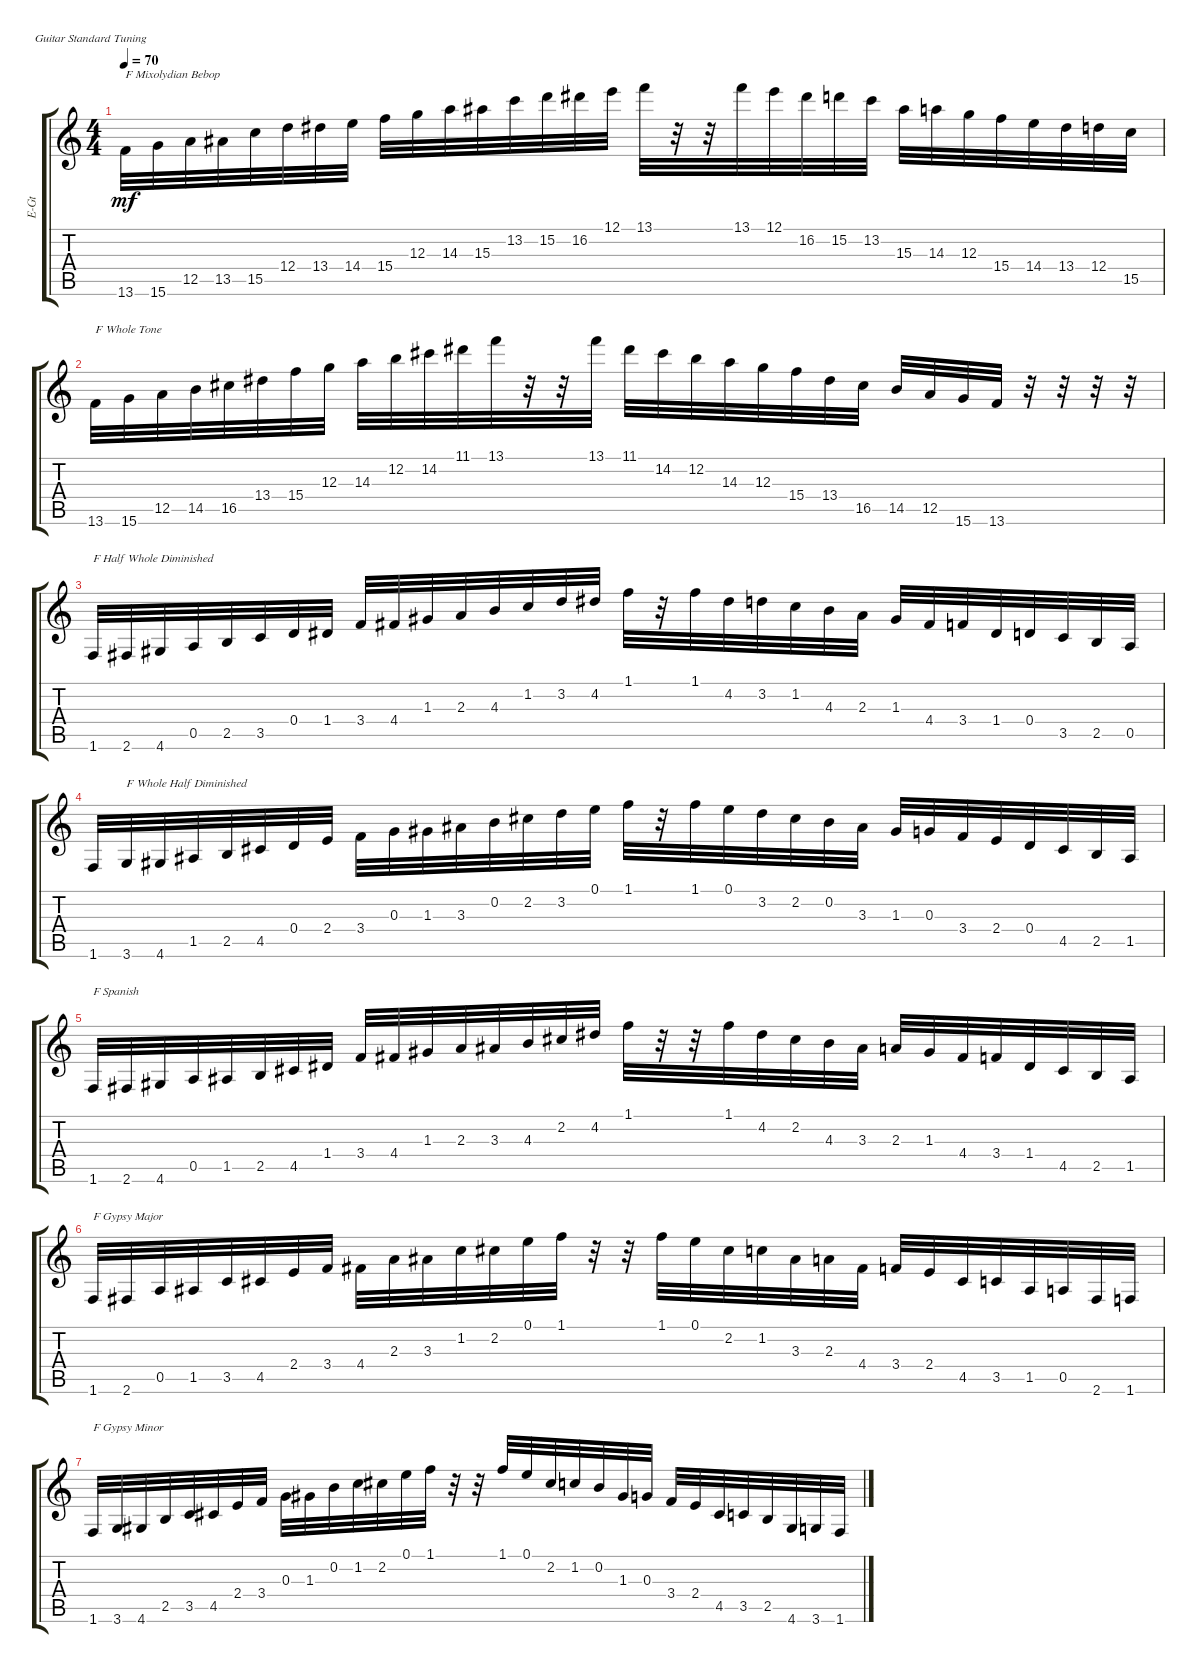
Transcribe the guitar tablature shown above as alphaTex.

\defaultSystemsLayout 4
\bracketExtendMode groupsimilarinstruments
\otherSystemsTrackNameOrientation horizontal
\track ("Electric Guitar" "E-Gt") {instrument overdrivenguitar}
\staff {score tabs}
\tuning (E4 B3 G3 D3 A2 E2)
\ts (4 4)
\tempo 70
\clef g2
\ks c
13.6.32{txt "F Mixolydian Bebop" dy mf beam Down} 15.6.32{beam Down} 12.5.32{beam Down} 13.5{acc #}.32{beam Down} 15.5.32{beam Down} 12.4.32{beam Down} 13.4{acc #}.32{beam Down} 14.4.32{beam Down} 15.4.32{beam Down} 12.3.32{beam Down} 14.3.32{beam Down} 15.3{acc #}.32{beam Down} 13.2.32{beam Down} 15.2.32{beam Down} 16.2{acc #}.32{beam Down} 12.1.32{beam Down} 13.1.32{beam Down} r.32{beam Down} r.32{beam Down} 13.1.32{beam Down} 12.1.32{beam Down} 16.2{acc #}.32{beam Down} 15.2.32{beam Down} 13.2.32{beam Down} 15.3{acc #}.32{beam Down} 14.3.32{beam Down} 12.3.32{beam Down} 15.4.32{beam Down} 14.4.32{beam Down} 13.4{acc #}.32{beam Down} 12.4.32{beam Down} 15.5.32{beam Down} |
13.6.32{txt "F Whole Tone" beam Down} 15.6.32{beam Down} 12.5.32{beam Down} 14.5.32{beam Down} 16.5{acc #}.32{beam Down} 13.4{acc #}.32{beam Down} 15.4.32{beam Down} 12.3.32{beam Down} 14.3.32{beam Down} 12.2.32{beam Down} 14.2{acc #}.32{beam Down} 11.1{acc #}.32{beam Down} 13.1.32{beam Down} r.32{beam Down} r.32{beam Down} 13.1.32{beam Down} 11.1{acc #}.32{beam Down} 14.2{acc #}.32{beam Down} 12.2.32{beam Down} 14.3.32{beam Down} 12.3.32{beam Down} 15.4.32{beam Down} 13.4{acc #}.32{beam Down} 16.5{acc #}.32{beam Down} 14.5.32{beam Up} 12.5.32{beam Up} 15.6.32{beam Up} 13.6.32{beam Up} r.32{beam Down} r.32{beam Down} r.32{beam Down} r.32{beam Down} |
1.6.32{txt "F Half Whole Diminished" beam Up} 2.6{acc #}.32{beam Up} 4.6{acc #}.32{beam Up} 0.5.32{beam Up} 2.5.32{beam Up} 3.5.32{beam Up} 0.4.32{beam Up} 1.4{acc #}.32{beam Up} 3.4.32{beam Up} 4.4{acc #}.32{beam Up} 1.3{acc #}.32{beam Up} 2.3.32{beam Up} 4.3.32{beam Up} 1.2.32{beam Up} 3.2.32{beam Up} 4.2{acc #}.32{beam Up} 1.1.32{beam Down} r.32{beam Down} 1.1.32{beam Down} 4.2{acc #}.32{beam Down} 3.2.32{beam Down} 1.2.32{beam Down} 4.3.32{beam Down} 2.3.32{beam Down} 1.3{acc #}.32{beam Up} 4.4{acc #}.32{beam Up} 3.4.32{beam Up} 1.4{acc #}.32{beam Up} 0.4.32{beam Up} 3.5.32{beam Up} 2.5.32{beam Up} 0.5.32{beam Up} |
1.6.32{beam Up} 3.6.32{txt "F Whole Half Diminished" beam Up} 4.6{acc #}.32{beam Up} 1.5{acc #}.32{beam Up} 2.5.32{beam Up} 4.5{acc #}.32{beam Up} 0.4.32{beam Up} 2.4.32{beam Up} 3.4.32{beam Down} 0.3.32{beam Down} 1.3{acc #}.32{beam Down} 3.3{acc #}.32{beam Down} 0.2.32{beam Down} 2.2{acc #}.32{beam Down} 3.2.32{beam Down} 0.1.32{beam Down} 1.1.32{beam Down} r.32{beam Down} 1.1.32{beam Down} 0.1.32{beam Down} 3.2.32{beam Down} 2.2{acc #}.32{beam Down} 0.2.32{beam Down} 3.3{acc #}.32{beam Down} 1.3{acc #}.32{beam Up} 0.3.32{beam Up} 3.4.32{beam Up} 2.4.32{beam Up} 0.4.32{beam Up} 4.5{acc #}.32{beam Up} 2.5.32{beam Up} 1.5{acc #}.32{beam Up} |
1.6.32{txt "F Spanish" beam Up} 2.6{acc #}.32{beam Up} 4.6{acc #}.32{beam Up} 0.5.32{beam Up} 1.5{acc #}.32{beam Up} 2.5.32{beam Up} 4.5{acc #}.32{beam Up} 1.4{acc #}.32{beam Up} 3.4.32{beam Up} 4.4{acc #}.32{beam Up} 1.3{acc #}.32{beam Up} 2.3.32{beam Up} 3.3{acc #}.32{beam Up} 4.3.32{beam Up} 2.2{acc #}.32{beam Up} 4.2{acc #}.32{beam Up} 1.1.32{beam Down} r.32{beam Down} r.32{beam Down} 1.1.32{beam Down} 4.2{acc #}.32{beam Down} 2.2{acc #}.32{beam Down} 4.3.32{beam Down} 3.3{acc #}.32{beam Down} 2.3.32{beam Up} 1.3{acc #}.32{beam Up} 4.4{acc #}.32{beam Up} 3.4.32{beam Up} 1.4{acc #}.32{beam Up} 4.5{acc #}.32{beam Up} 2.5.32{beam Up} 1.5{acc #}.32{beam Up} |
1.6.32{txt "F Gypsy Major" beam Up} 2.6{acc #}.32{beam Up} 0.5.32{beam Up} 1.5{acc #}.32{beam Up} 3.5.32{beam Up} 4.5{acc #}.32{beam Up} 2.4.32{beam Up} 3.4.32{beam Up} 4.4{acc #}.32{beam Down} 2.3.32{beam Down} 3.3{acc #}.32{beam Down} 1.2.32{beam Down} 2.2{acc #}.32{beam Down} 0.1.32{beam Down} 1.1.32{beam Down} r.32{beam Down} r.32{beam Down} 1.1.32{beam Down} 0.1.32{beam Down} 2.2{acc #}.32{beam Down} 1.2.32{beam Down} 3.3{acc #}.32{beam Down} 2.3.32{beam Down} 4.4{acc #}.32{beam Down} 3.4.32{beam Up} 2.4.32{beam Up} 4.5{acc #}.32{beam Up} 3.5.32{beam Up} 1.5{acc #}.32{beam Up} 0.5.32{beam Up} 2.6{acc #}.32{beam Up} 1.6.32{beam Up} |
1.6.32{txt "F Gypsy Minor" beam Up} 3.6.32{beam Up} 4.6{acc #}.32{beam Up} 2.5.32{beam Up} 3.5.32{beam Up} 4.5{acc #}.32{beam Up} 2.4.32{beam Up} 3.4.32{beam Up} 0.3.32{beam Down} 1.3{acc #}.32{beam Down} 0.2.32{beam Down} 1.2.32{beam Down} 2.2{acc #}.32{beam Down} 0.1.32{beam Down} 1.1.32{beam Down} r.32{beam Up} r.32{beam Up} 1.1.32{beam Down} 0.1.32{beam Down} 2.2{acc #}.32{beam Down} 1.2.32{beam Down} 0.2.32{beam Down} 1.3{acc #}.32{beam Down} 0.3.32{beam Down} 3.4.32{beam Up} 2.4.32{beam Up} 4.5{acc #}.32{beam Up} 3.5.32{beam Up} 2.5.32{beam Up} 4.6{acc #}.32{beam Up} 3.6.32{beam Up} 1.6.32{beam Up}
